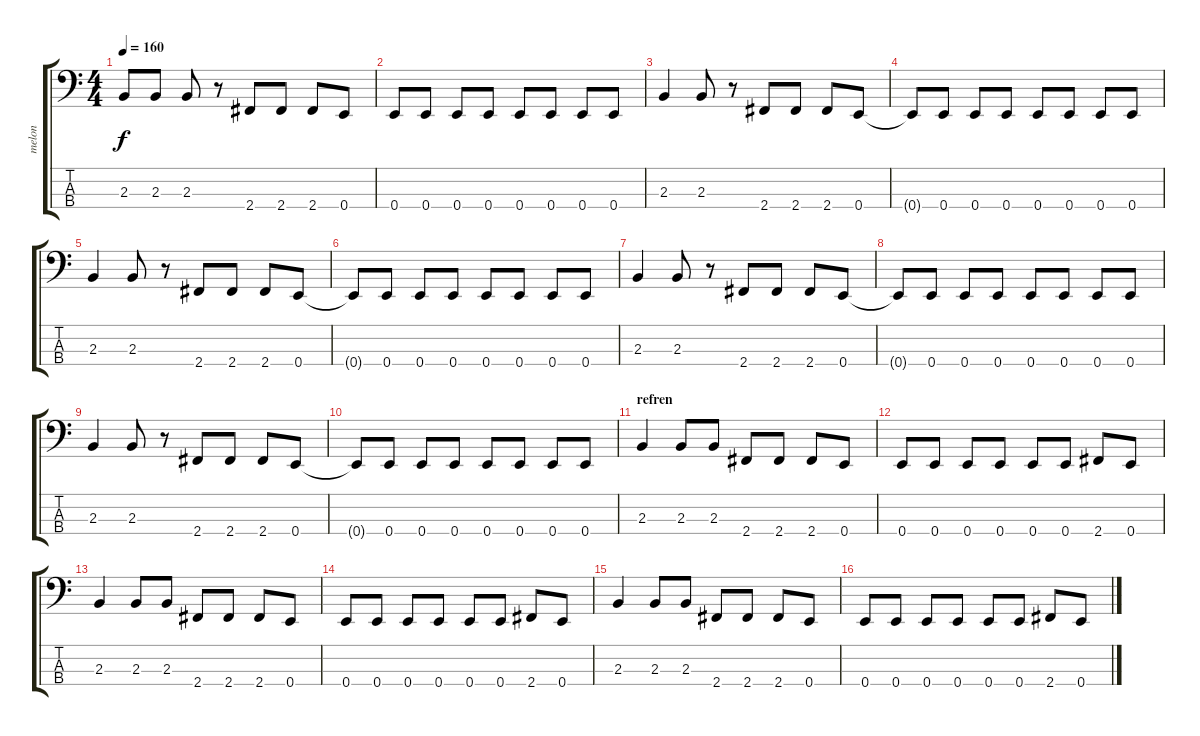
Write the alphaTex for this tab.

\track ("melon" "melon") {instrument electricbasspick}
\staff {score tabs}
\tuning (G2 D2 A1 E1) {hide}
\ts (4 4)
\tempo 160
\clef f4
\ks c
2.3.8{dy f} 2.3.8 2.3.8 r.8 2.4.8 2.4.8 2.4.8 0.4.8 |
0.4.8 0.4.8 0.4.8 0.4.8 0.4.8 0.4.8 0.4.8 0.4.8 |
2.3.4 2.3.8 r.8 2.4.8 2.4.8 2.4.8 0.4.8 |
0.4{t}.8 0.4.8 0.4.8 0.4.8 0.4.8 0.4.8 0.4.8 0.4.8 |
2.3.4 2.3.8 r.8 2.4.8 2.4.8 2.4.8 0.4.8 |
0.4{t}.8 0.4.8 0.4.8 0.4.8 0.4.8 0.4.8 0.4.8 0.4.8 |
2.3.4 2.3.8 r.8 2.4.8 2.4.8 2.4.8 0.4.8 |
0.4{t}.8 0.4.8 0.4.8 0.4.8 0.4.8 0.4.8 0.4.8 0.4.8 |
2.3.4 2.3.8 r.8 2.4.8 2.4.8 2.4.8 0.4.8 |
0.4{t}.8 0.4.8 0.4.8 0.4.8 0.4.8 0.4.8 0.4.8 0.4.8 |
\section ("" "refren")
2.3.4 2.3.8 2.3.8 2.4.8 2.4.8 2.4.8 0.4.8 |
0.4.8 0.4.8 0.4.8 0.4.8 0.4.8 0.4.8 2.4.8 0.4.8 |
2.3.4 2.3.8 2.3.8 2.4.8 2.4.8 2.4.8 0.4.8 |
0.4.8 0.4.8 0.4.8 0.4.8 0.4.8 0.4.8 2.4.8 0.4.8 |
2.3.4 2.3.8 2.3.8 2.4.8 2.4.8 2.4.8 0.4.8 |
0.4.8 0.4.8 0.4.8 0.4.8 0.4.8 0.4.8 2.4.8 0.4.8
